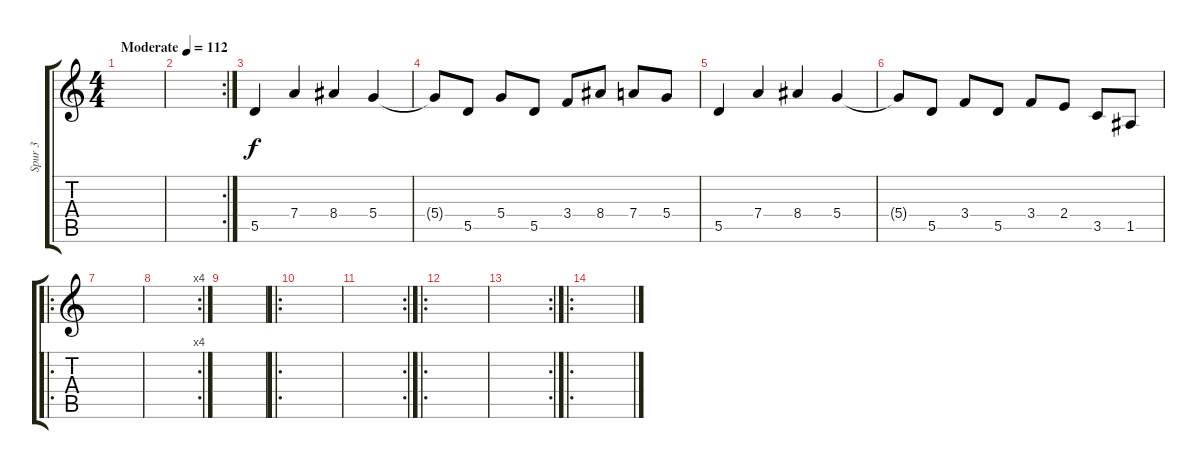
\track ("Spur 3" "Spur 3") {instrument distortionguitar}
\staff {score tabs}
\tuning (E4 B3 G3 D3 A2 D2) {hide}
\ts (4 4)
\tempo (112 "Moderate")
\clef g2
\ks c
|
\rc 2
|
5.5.4 7.4.4 8.4.4 5.4.4 |
5.4{t}.8 5.5.8 5.4.8 5.5.8 3.4.8 8.4.8 7.4.8 5.4.8 |
5.5.4 7.4.4 8.4.4 5.4.4 |
5.4{t}.8 5.5.8 3.4.8 5.5.8 3.4.8 2.4.8 3.5.8 1.5.8 |
\ro
|
\rc 4
|
|
\ro
|
\rc 2
|
\ro
|
\rc 2
|
\ro
